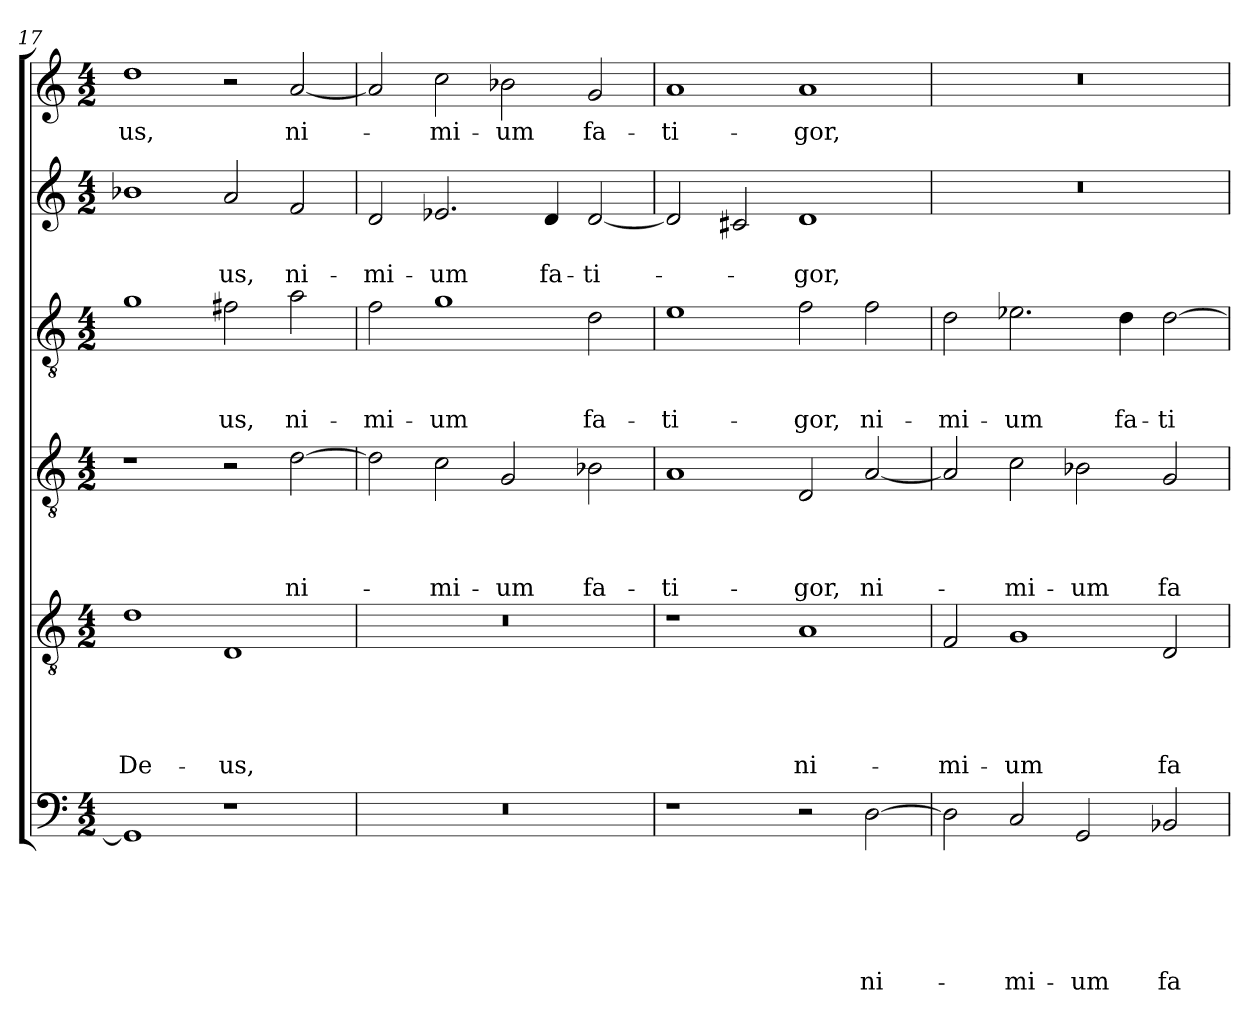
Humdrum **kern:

**kern	**text	**text	**text	**text	**text	**text	**kern	**text	**text	**text	**text	**text	**kern	**text	**text	**text	**text	**kern	**text	**text	**text	**kern	**text	**text	**kern	**text
*part6	*part6	*part6	*part6	*part6	*part6	*part6	*part5	*part5	*part5	*part5	*part5	*part5	*part4	*part4	*part4	*part4	*part4	*part3	*part3	*part3	*part3	*part2	*part2	*part2	*part1	*part1
*staff6	*staff6	*staff6	*staff6	*staff6	*staff6	*staff6	*staff5	*staff5	*staff5	*staff5	*staff5	*staff5	*staff4	*staff4	*staff4	*staff4	*staff4	*staff3	*staff3	*staff3	*staff3	*staff2	*staff2	*staff2	*staff1	*staff1
*clefF4	*	*	*	*	*	*	*clefGv2	*	*	*	*	*	*clefGv2	*	*	*	*	*clefGv2	*	*	*	*clefG2	*	*	*clefG2	*
*k[]	*	*	*	*	*	*	*k[]	*	*	*	*	*	*k[]	*	*	*	*	*k[]	*	*	*	*k[]	*	*	*k[]	*
*C:	*	*	*	*	*	*	*C:	*	*	*	*	*	*C:	*	*	*	*	*C:	*	*	*	*C:	*	*	*C:	*
*M4/2	*	*	*	*	*	*	*M4/2	*	*	*	*	*	*M4/2	*	*	*	*	*M4/2	*	*	*	*M4/2	*	*	*M4/2	*
=17	=17	=17	=17	=17	=17	=17	=17	=17	=17	=17	=17	=17	=17	=17	=17	=17	=17	=17	=17	=17	=17	=17	=17	=17	=17	=17
!	!	!	!	!	!	!	!	!	!	!	!	!LO:LY:b	!	!	!	!	!	!	!	!	!	!	!	!	!	!LO:LY:b
1GG]	.	.	.	.	.	.	1d	.	.	.	.	De-	1r	.	.	.	.	1g	.	.	.	1b-X	.	.	1dd	-us,
!	!	!	!	!	!	!	!	!	!	!	!	!LO:LY:b	!	!	!	!	!	!	!	!	!LO:LY:b	!	!	!LO:LY:b	!	!
1r	.	.	.	.	.	.	1D	.	.	.	.	-us,	2r	.	.	.	.	2f#X\	.	.	-us,	2a/	.	-us,	2r	.
!	!	!	!	!	!	!	!	!	!	!	!	!	!	!	!	!	!LO:LY:b	!	!	!	!LO:LY:b	!	!	!LO:LY:b	!	!LO:LY:b
.	.	.	.	.	.	.	.	.	.	.	.	.	[2d\	.	.	.	ni-	2a\	.	.	ni-	2f/	.	ni-	[2a/	ni-
=18	=18	=18	=18	=18	=18	=18	=18	=18	=18	=18	=18	=18	=18	=18	=18	=18	=18	=18	=18	=18	=18	=18	=18	=18	=18	=18
!	!	!	!	!	!	!	!	!	!	!	!	!	!	!	!	!	!	!	!	!	!LO:LY:b	!	!	!LO:LY:b	!	!
0r	.	.	.	.	.	.	0r	.	.	.	.	.	2d\]	.	.	.	.	2f\	.	.	-mi-	2d/	.	-mi-	2a/]	.
!	!	!	!	!	!	!	!	!	!	!	!	!	!	!	!	!	!LO:LY:b	!	!	!	!LO:LY:b	!	!	!LO:LY:b	!	!LO:LY:b
.	.	.	.	.	.	.	.	.	.	.	.	.	2c\	.	.	.	-mi-	1g	.	.	-um	2.e-X/	.	-um	2cc\	-mi-
!	!	!	!	!	!	!	!	!	!	!	!	!	!	!	!	!	!LO:LY:b	!	!	!	!	!	!	!	!	!LO:LY:b
.	.	.	.	.	.	.	.	.	.	.	.	.	2G/	.	.	.	-um	.	.	.	.	.	.	.	2b-X\	-um
!	!	!	!	!	!	!	!	!	!	!	!	!	!	!	!	!	!	!	!	!	!	!	!	!LO:LY:b	!	!
.	.	.	.	.	.	.	.	.	.	.	.	.	.	.	.	.	.	.	.	.	.	4d/	.	fa-	.	.
!	!	!	!	!	!	!	!	!	!	!	!	!	!	!	!	!	!LO:LY:b	!	!	!	!LO:LY:b	!	!	!LO:LY:b	!	!LO:LY:b
.	.	.	.	.	.	.	.	.	.	.	.	.	2B-X\	.	.	.	fa-	2d\	.	.	fa-	[2d/	.	-ti-	2g/	fa-
=19	=19	=19	=19	=19	=19	=19	=19	=19	=19	=19	=19	=19	=19	=19	=19	=19	=19	=19	=19	=19	=19	=19	=19	=19	=19	=19
!	!	!	!	!	!	!	!	!	!	!	!	!	!	!	!	!	!LO:LY:b	!	!	!	!LO:LY:b	!	!	!	!	!LO:LY:b
1r	.	.	.	.	.	.	1r	.	.	.	.	.	1A	.	.	.	-ti-	1e	.	.	-ti-	2d/]	.	.	1a	-ti-
.	.	.	.	.	.	.	.	.	.	.	.	.	.	.	.	.	.	.	.	.	.	2c#X/	.	.	.	.
!	!	!	!	!	!	!	!	!	!	!	!	!LO:LY:b	!	!	!	!	!LO:LY:b	!	!	!	!LO:LY:b	!	!	!LO:LY:b	!	!LO:LY:b
2r	.	.	.	.	.	.	1A	.	.	.	.	ni-	2D/	.	.	.	-gor,	2f\	.	.	-gor,	1d	.	-gor,	1a	-gor,
!	!	!	!	!	!	!LO:LY:b	!	!	!	!	!	!	!	!	!	!	!LO:LY:b	!	!	!	!LO:LY:b	!	!	!	!	!
[2D\	.	.	.	.	.	ni-	.	.	.	.	.	.	[2A/	.	.	.	ni-	2f\	.	.	ni-	.	.	.	.	.
!!LO:PB:g=z
=20	=20	=20	=20	=20	=20	=20	=20	=20	=20	=20	=20	=20	=20	=20	=20	=20	=20	=20	=20	=20	=20	=20	=20	=20	=20	=20
!	!	!	!	!	!	!	!	!	!	!	!	!LO:LY:b	!	!	!	!	!	!	!	!	!LO:LY:b	!	!	!	!	!
2D\]	.	.	.	.	.	.	2F/	.	.	.	.	-mi-	2A/]	.	.	.	.	2d\	.	.	-mi-	0r	.	.	0r	.
!	!	!	!	!	!	!LO:LY:b	!	!	!	!	!	!LO:LY:b	!	!	!	!	!LO:LY:b	!	!	!	!LO:LY:b	!	!	!	!	!
2C/	.	.	.	.	.	-mi-	1G	.	.	.	.	-um	2c\	.	.	.	-mi-	2.e-X\	.	.	-um	.	.	.	.	.
!	!	!	!	!	!	!LO:LY:b	!	!	!	!	!	!	!	!	!	!	!LO:LY:b	!	!	!	!	!	!	!	!	!
2GG/	.	.	.	.	.	-um	.	.	.	.	.	.	2B-X\	.	.	.	-um	.	.	.	.	.	.	.	.	.
!	!	!	!	!	!	!	!	!	!	!	!	!	!	!	!	!	!	!	!	!	!LO:LY:b	!	!	!	!	!
.	.	.	.	.	.	.	.	.	.	.	.	.	.	.	.	.	.	4d\	.	.	fa-	.	.	.	.	.
!	!	!	!	!	!	!LO:LY:b	!	!	!	!	!	!LO:LY:b	!	!	!	!	!LO:LY:b	!	!	!	!LO:LY:b	!	!	!	!	!
2BB-X/	.	.	.	.	.	fa-	2D/	.	.	.	.	fa-	2G/	.	.	.	fa-	[2d\	.	.	-ti-	.	.	.	.	.
=	=	=	=	=	=	=	=	=	=	=	=	=	=	=	=	=	=	=	=	=	=	=	=	=	=	=
*-	*-	*-	*-	*-	*-	*-	*-	*-	*-	*-	*-	*-	*-	*-	*-	*-	*-	*-	*-	*-	*-	*-	*-	*-	*-	*-
